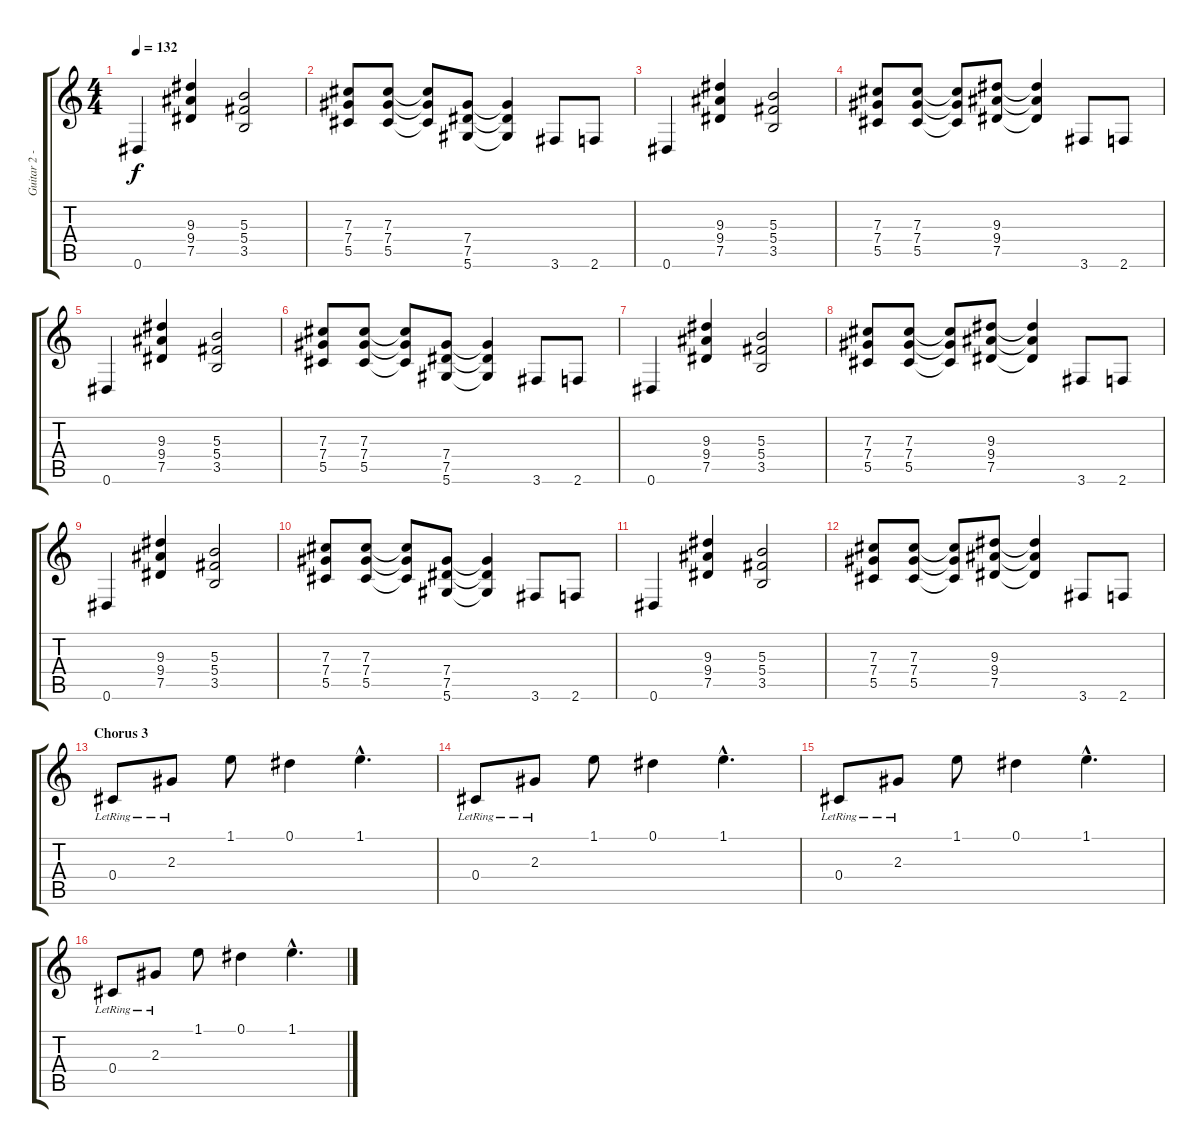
\track ("Guitar 2 - Graham Oliver" "Guitar 2 -") {instrument distortionguitar}
\staff {score tabs}
\tuning (Eb4 Bb3 Gb3 Db3 Ab2 Eb2) {hide}
\ts (4 4)
\tempo 132
\clef g2
\ks c
0.6.4{dy f} (9.3 9.4 7.5).4 (5.3 5.4 3.5).2 |
(7.3 7.4 5.5).8 (7.3 7.4 5.5).8 (7.3{t} 7.4{t} 5.5{t}).8 (7.4 7.5 5.6).8 (7.4{t} 7.5{t} 5.6{t}).4 3.6.8 2.6.8 |
0.6.4 (9.3 9.4 7.5).4 (5.3 5.4 3.5).2 |
(7.3 7.4 5.5).8 (7.3 7.4 5.5).8 (7.3{t} 7.4{t} 5.5{t}).8 (9.3 9.4 7.5).8 (9.3{t} 9.4{t} 7.5{t}).4 3.6.8 2.6.8 |
0.6.4 (9.3 9.4 7.5).4 (5.3 5.4 3.5).2 |
(7.3 7.4 5.5).8 (7.3 7.4 5.5).8 (7.3{t} 7.4{t} 5.5{t}).8 (7.4 7.5 5.6).8 (7.4{t} 7.5{t} 5.6{t}).4 3.6.8 2.6.8 |
0.6.4 (9.3 9.4 7.5).4 (5.3 5.4 3.5).2 |
(7.3 7.4 5.5).8 (7.3 7.4 5.5).8 (7.3{t} 7.4{t} 5.5{t}).8 (9.3 9.4 7.5).8 (9.3{t} 9.4{t} 7.5{t}).4 3.6.8 2.6.8 |
0.6.4 (9.3 9.4 7.5).4 (5.3 5.4 3.5).2 |
(7.3 7.4 5.5).8 (7.3 7.4 5.5).8 (7.3{t} 7.4{t} 5.5{t}).8 (7.4 7.5 5.6).8 (7.4{t} 7.5{t} 5.6{t}).4 3.6.8 2.6.8 |
0.6.4 (9.3 9.4 7.5).4 (5.3 5.4 3.5).2 |
(7.3 7.4 5.5).8 (7.3 7.4 5.5).8 (7.3{t} 7.4{t} 5.5{t}).8 (9.3 9.4 7.5).8 (9.3{t} 9.4{t} 7.5{t}).4 3.6.8 2.6.8 |
\section ("" "Chorus 3")
0.4{lr}.8 2.3{lr}.8 1.1.8 0.1.4 1.1{hac}.4{d} |
0.4{lr}.8 2.3{lr}.8 1.1.8 0.1.4 1.1{hac}.4{d} |
0.4{lr}.8 2.3{lr}.8 1.1.8 0.1.4 1.1{hac}.4{d} |
0.4{lr}.8 2.3{lr}.8 1.1.8 0.1.4 1.1{hac}.4{d}
